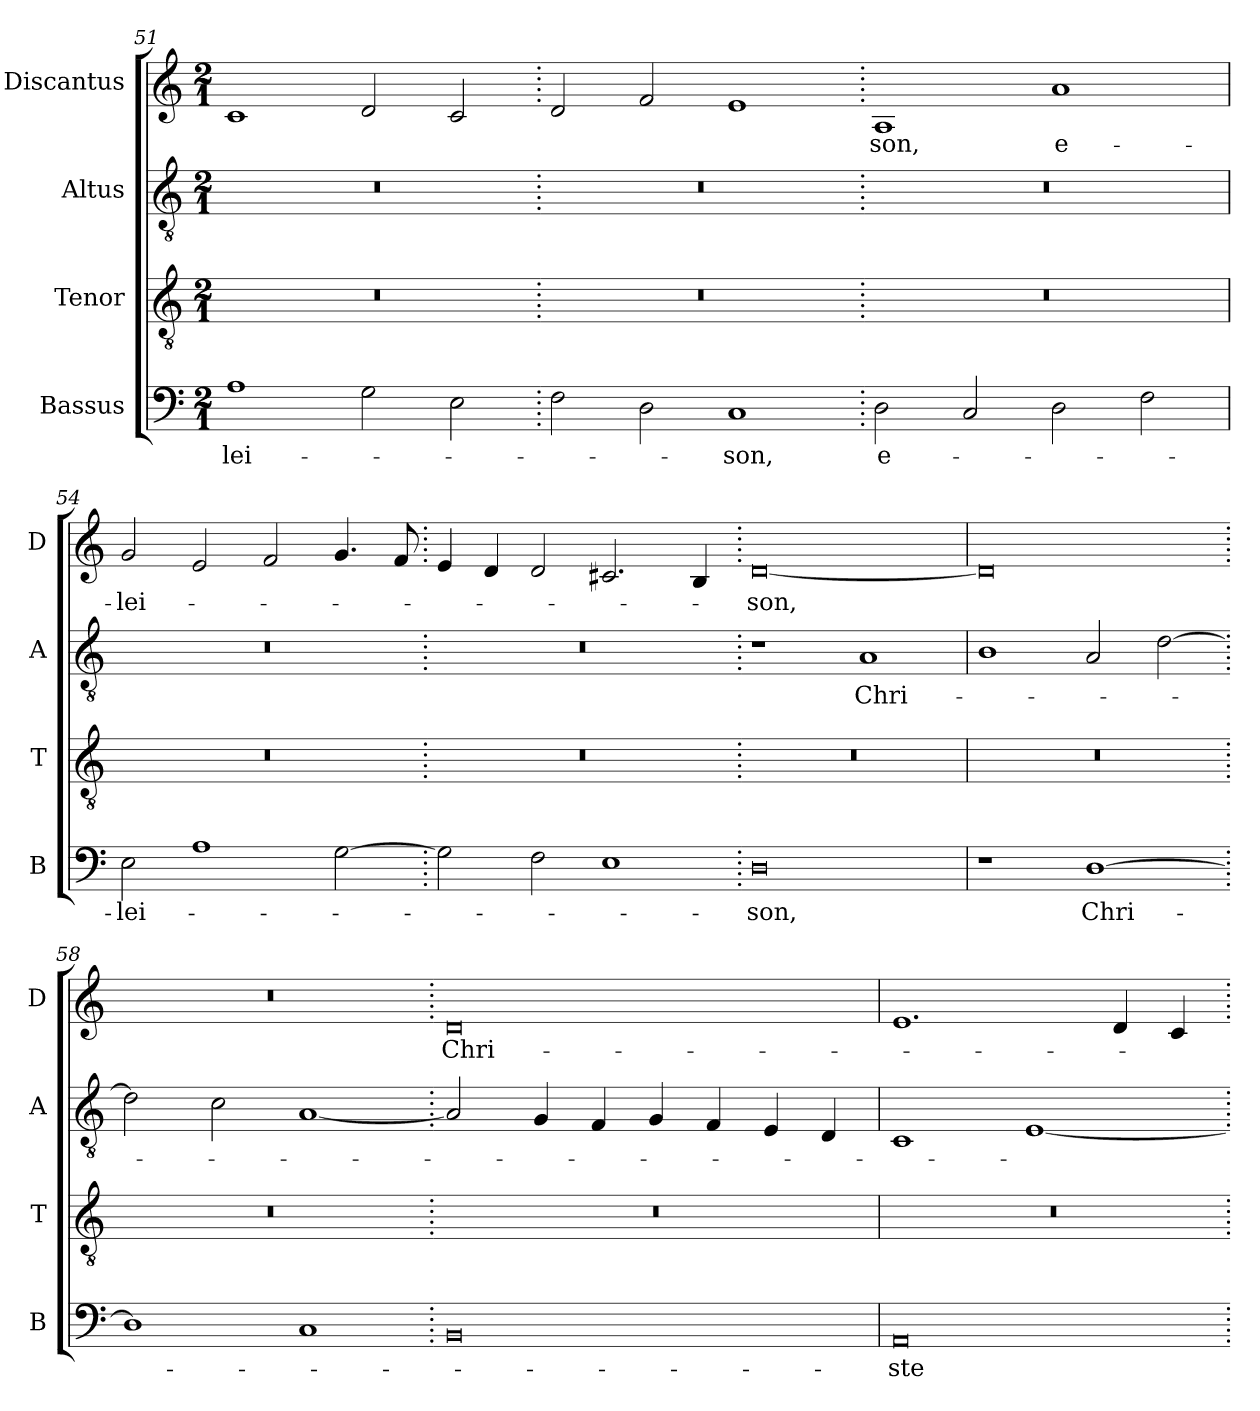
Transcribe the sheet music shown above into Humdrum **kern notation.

**kern	**text	**kern	**kern	**text	**kern	**text
*part4	*part4	*part3	*part2	*part2	*part1	*part1
*staff4	*staff4	*staff3	*staff2	*staff2	*staff1	*staff1
*I"Bassus	*	*I"Tenor	*I"Altus	*	*I"Discantus	*
*I'B	*	*I'T	*I'A	*	*I'D	*
*clefF4	*	*clefGv2	*clefGv2	*	*clefG2	*
*k[]	*	*k[]	*k[]	*	*k[]	*
*M2/1	*	*M2/1	*M2/1	*	*M2/1	*
=51	=51	=51	=51	=51	=51	=51
1A	-lei-	0r	0r	.	1c	.
2G	.	.	.	.	2d	.
2E	.	.	.	.	2c	.
=52.	=52.	=52.	=52.	=52.	=52.	=52.
2F	.	0r	0r	.	2d	.
2D	.	.	.	.	2f	.
1C	-son,	.	.	.	1e	.
=53.	=53.	=53.	=53.	=53.	=53.	=53.
2D	e-	0r	0r	.	1A	-son,
2C	.	.	.	.	.	.
2D	.	.	.	.	1a	e-
2F	.	.	.	.	.	.
=54	=54	=54	=54	=54	=54	=54
2E	-lei-	0r	0r	.	2g	-lei-
1A	.	.	.	.	2e	.
.	.	.	.	.	2f	.
[2G	.	.	.	.	4.g	.
.	.	.	.	.	8f	.
=55.	=55.	=55.	=55.	=55.	=55.	=55.
2G]	.	0r	0r	.	4e	.
.	.	.	.	.	4d	.
2F	.	.	.	.	2d	.
1E	.	.	.	.	2.c#X	.
.	.	.	.	.	4B	.
=56.	=56.	=56.	=56.	=56.	=56.	=56.
0D	-son,	0r	1r	.	[0d	-son,
.	.	.	1A	Chri-	.	.
=57	=57	=57	=57	=57	=57	=57
1r	.	0r	1B	.	0d]	.
[1D	Chri-	.	2A	.	.	.
.	.	.	[2d	.	.	.
=58.	=58.	=58.	=58.	=58.	=58.	=58.
1D]	.	0r	2d]	.	0r	.
.	.	.	2c	.	.	.
1C	.	.	[1A	.	.	.
=59.	=59.	=59.	=59.	=59.	=59.	=59.
0BB	.	0r	2A]	.	0d	Chri-
.	.	.	4G	.	.	.
.	.	.	4F	.	.	.
.	.	.	4G	.	.	.
.	.	.	4F	.	.	.
.	.	.	4E	.	.	.
.	.	.	4D	.	.	.
=60	=60	=60	=60	=60	=60	=60
0AA	-ste	0r	1C	.	1.e	.
.	.	.	[1E	.	.	.
.	.	.	.	.	4d	.
.	.	.	.	.	4c	.
=.	=.	=.	=.	=.	=.	=.
*-	*-	*-	*-	*-	*-	*-
